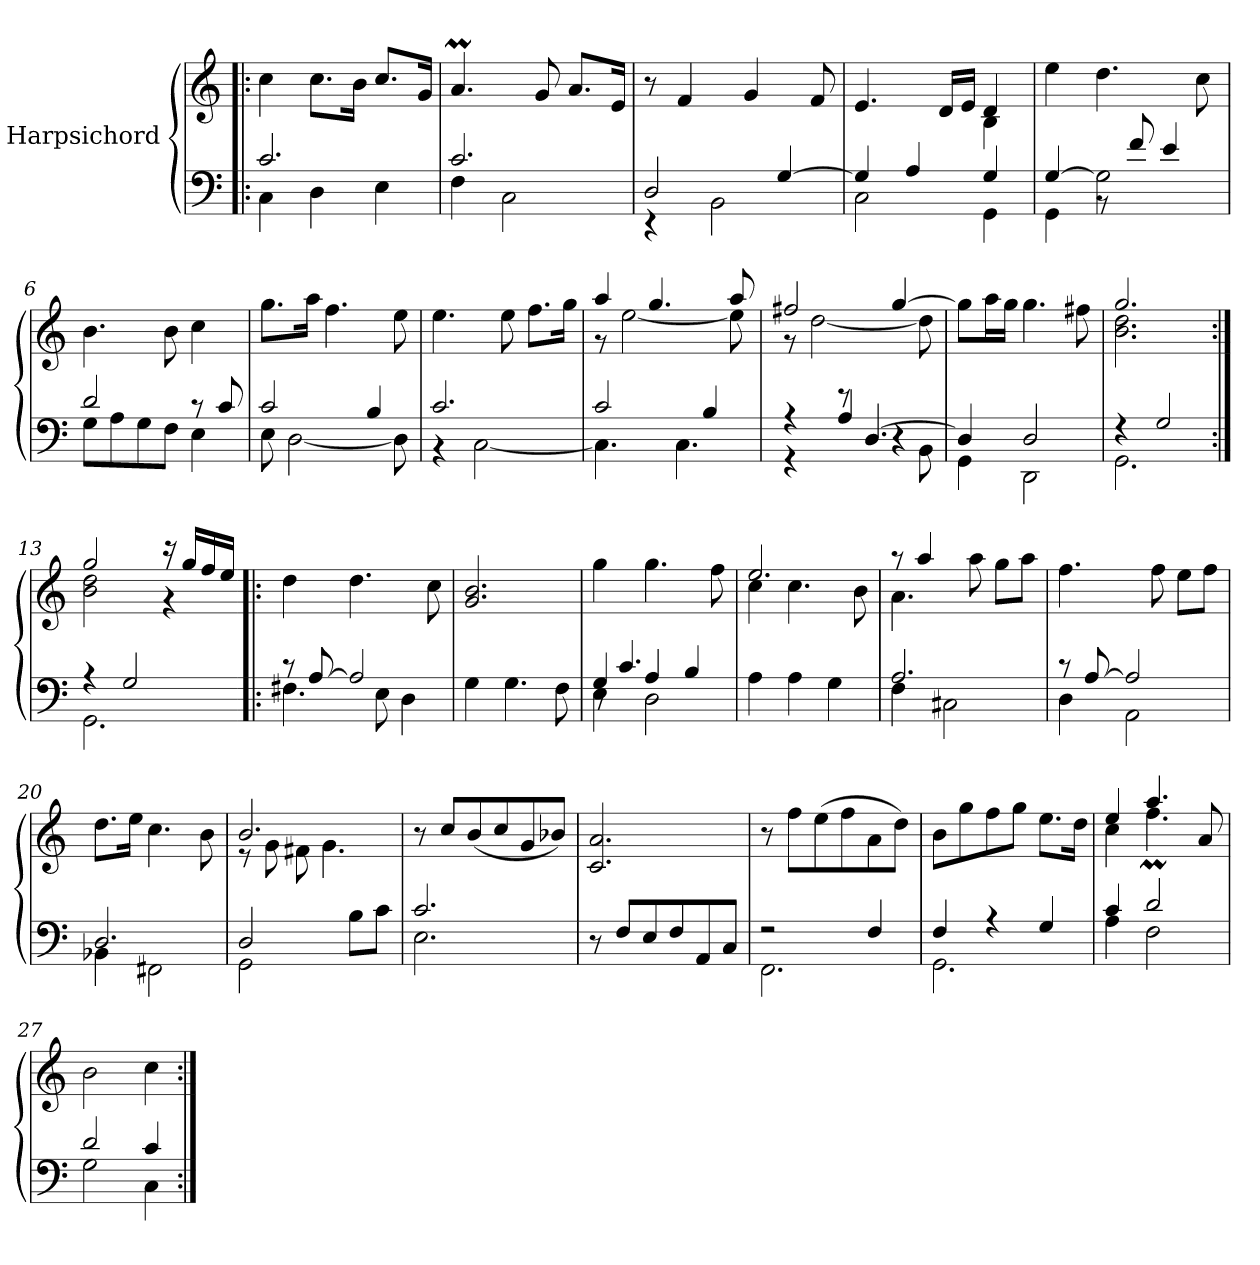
**kern	**kern
*part1	*part1
*staff2	*staff1
*I"Harpsichord	*
*clefF4	*clefG2
*k[]	*k[]
=1!|:	=1!|:
*^	*
2.c/	4C\	4cc\
.	4D\	8.cc\L
.	.	16b\Jk
.	4E\	8.cc/L
.	.	16g/Jk
=2	=2	=2
2.c/	4F\	4.aM/
.	2C\	.
.	.	8g/
.	.	8.a/L
.	.	16e/Jk
=3	=3	=3
2D/	4r	8r
.	.	4f/
.	2BB\	.
.	.	4g/
[4G/	.	.
.	.	8f/
=4	=4	=4
*	*	*^
4G/]	2C\	4.e/	2ryy
4A/	.	.	.
.	.	16d/LL	.
.	.	16e/JJ	.
4G/	4GG\	4d/	4B\
*	*	*v	*v
=5	=5	=5
[4G/	4GG\	4ee\
2G\]	8r	4.dd\
.	8f/	.
.	4e/	.
.	.	8cc\
=6	=6	=6
8G\L	2d/	4.b\
8A\	.	.
8G\	.	.
8F\J	.	8b\
8r	4E\	4cc\
8c/	.	.
!!LO:LB:g=z
=7	=7	=7
2c/	8E\	8.gg\L
.	[2D\	.
.	.	16aa\Jk
.	.	4.ff\
4B/	.	.
.	8D\]	8ee\
=8	=8	=8
2.c/	4r	4.ee\
.	[2C\	.
.	.	8ee\
.	.	8.ff\L
.	.	16gg\Jk
=9	=9	=9
*	*	*^
2c/	4.C\]	4aa/	8r
.	.	.	[2ee\
.	.	4.gg/	.
.	4.C\	.	.
4B/	.	.	.
.	.	8aa/	8ee\]
=10	=10	=10	=10
*	*^	*	*
4r	4r	2ryy	2ff#X/	8r
.	.	.	.	[2dd\
8r	4A/	.	.	.
[4.D/	.	.	.	.
.	4r	8ryy	[4gg/	.
.	.	8BB\	.	8dd\]
*	*v	*v	*	*
*	*	*v	*v
=11	=11	=11
4D/]	4GG\	8gg\L]
.	.	16aa\L
.	.	16gg\JJ
2D/	2DD\	4.gg\
.	.	8ff#X\
=12	=12	=12
*	*	*^
4r	2.GG\	2.gg/	2.b\ 2.dd\
2G/	.	.	.
=13:|!	=13:|!	=13:|!	=13:|!
4r	2.GG\	2gg/	2b\ 2dd\
2G/	.	.	.
.	.	16r	4r
.	.	16gg/LL	.
.	.	16ff/	.
.	.	16ee/JJ	.
*	*	*v	*v
!!LO:LB:g=z
=14!|:	=14!|:	=14!|:
8r	4.F#X\	4dd\
[8A/	.	.
2A/]	.	4.dd\
.	8E\	.
.	4D\	.
.	.	8cc\
*v	*v	*
=15	=15
4G\	2.g/ 2.b/
4.G\	.
8F\	.
=16	=16
*^	*
*	*^	*
8r	4G/	4E\	4gg\
4.c/	.	.	.
.	4A/	2D\	4.gg\
4B/	4ryy	.	.
.	.	.	8ff\
*v	*v	*v	*
=17	=17
*	*^
4A\	2.ee/	4cc\
4A\	.	4.cc\
4G\	.	.
.	.	8b\
=18	=18	=18
*^	*	*
2.A/	4F\	8r	4.a\
.	.	4aa/	.
.	2C#X\	.	.
.	.	8aa\	8ryy
.	.	8gg\L	4ryy
.	.	8aa\J	.
*	*	*v	*v
=19	=19	=19
8r	4D\	4.ff\
[8A/	.	.
2A/]	2AA\	.
.	.	8ff\
.	.	8ee\L
.	.	8ff\J
=20	=20	=20
2.D/	4BB-X\	8.dd\L
.	.	16ee\Jk
.	2FF#X\	4.cc\
.	.	8b\
!!LO:LB:g=z
=21	=21	=21
*	*	*^
2D/	2GG\	2.b/	8r
.	.	.	8g\
.	.	.	8f#X\
.	.	.	4.g\
8B\L	4ryy	.	.
8c\J	.	.	.
*	*	*v	*v
=22	=22	=22
2.c/	2.E\	8r
.	.	8cc/L
.	.	(8b/
.	.	8cc/
.	.	8g/
.	.	8b-X/J)
*v	*v	*
=23	=23
8r	2.c/ 2.a/
8F/L	.
8E/	.
8F/	.
8AA/	.
8C/J	.
=24	=24
*^	*
2r	2.FF\	8r
.	.	8ff\L
.	.	(8ee\
.	.	8ff\
4F/	.	8a\
.	.	8dd\J)
=25	=25	=25
4F/	2.GG\	8b\L
.	.	8gg\
4r	.	8ff\
.	.	8gg\J
4G/	.	8.ee\L
.	.	16dd\Jk
=26	=26	=26
*	*	*^
4c/	4A\	4ee/	4cc\
2d/	2F\	4.aa/	4.ffM\
.	.	8a/	8ryy
*	*	*v	*v
=27	=27	=27
2d/	2G\	2b\
4c/	4C\	4cc\
*v	*v	*
=:|!	=:|!
*-	*-
